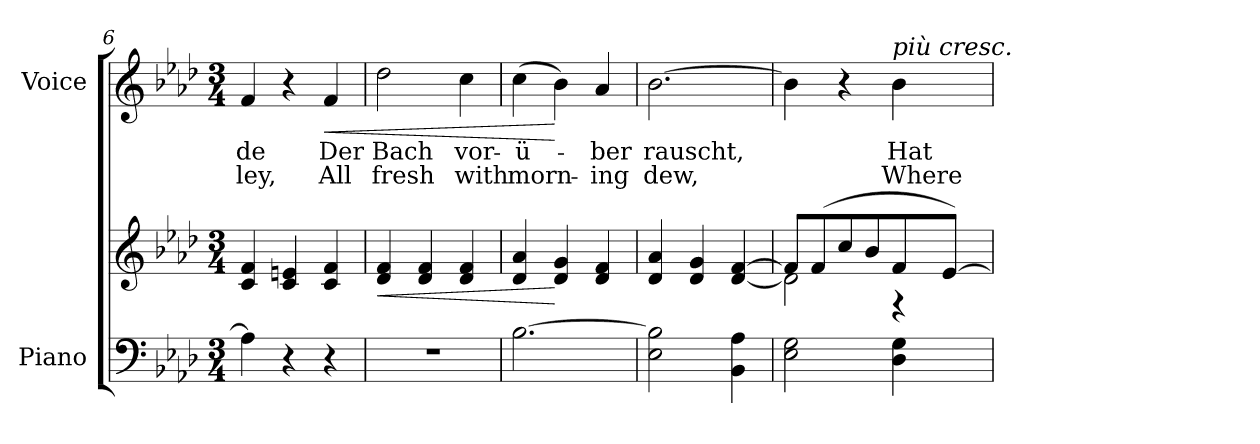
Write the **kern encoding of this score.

**kern	**kern	**dynam	**kern	**text	**text	**dynam
*part2	*part2	*part2	*part1	*part1	*part1	*part1
*staff3	*staff2	*staff2/3	*staff1	*staff1	*staff1	*staff1
*I"Piano	*	*	*I"Voice	*	*	*
*I'Pno	*	*	*	*	*	*
*clefF4	*clefG2	*	*clefG2	*	*	*
*k[b-e-a-d-]	*k[b-e-a-d-]	*	*k[b-e-a-d-]	*	*	*
*M3/4	*M3/4	*	*M3/4	*	*	*
=6	=6	=6	=6	=6	=6	=6
!	!	!	!	!LO:LY:b	!LO:LY:b	!
4A-\]	4c/ 4f/	.	4f/	-de	-ley,	.
4r	4c/ 4en/	.	4r	.	.	.
!	!	!	!	!LO:LY:b	!LO:LY:b	!LO:HP:b
4r	4c/ 4f/	.	4f/	Der	All	<
!!LO:LB:g=z
=7	=7	=7	=7	=7	=7	=7
!	!	!LO:HP:b	!	!LO:LY:b	!LO:LY:b	!
2.r	4d-/ 4f/	<	2dd-\	Bach	fresh	.
.	4d-/ 4f/	.	.	.	.	.
!	!	!	!	!LO:LY:b	!LO:LY:b	!
.	4d-/ 4f/	.	4cc\	vor-	with	.
=8	=8	=8	=8	=8	=8	=8
!	!	!	!	!LO:LY:b	!LO:LY:b	!
[2.B-\	4d-/ 4a-/	.	(>4cc\	-ü-	morn-	.
.	4d-/ 4g/	[	4b-\)	.	.	[
!	!	!	!	!LO:LY:b	!LO:LY:b	!
.	4d-/ 4f/	.	4a-/	-ber	-ing	.
=9	=9	=9	=9	=9	=9	=9
!	!	!	!	!LO:LY:b	!LO:LY:b	!
2E-\ 2B-\]	4d-/ 4a-/	.	[2.b-\	rauscht,	dew,	.
.	4d-/ 4g/	.	.	.	.	.
4BB-\ 4A-\	[4d-/ [4f/	.	.	.	.	.
=10	=10	=10	=10	=10	=10	=10
*	*^	*	*	*	*	*
2E-\ 2G\	8f/L]	2d-\]	.	4b-\]	.	.	.
.	(>8f/	.	.	.	.	.	.
.	8cc/	.	.	4r	.	.	.
.	8b-/	.	.	.	.	.	.
!	!	!	!	!LO:TX:a:i:t=più cresc.	!	!	!
!	!	!	!	!	!LO:LY:b	!LO:LY:b	!
4D-\ 4G\	8f/	4r	.	4b-\	Hat	Where	.
.	[8e-/J)	.	.	.	.	.	.
*	*v	*v	*	*	*	*	*
=	=	=	=	=	=	=
*-	*-	*-	*-	*-	*-	*-
